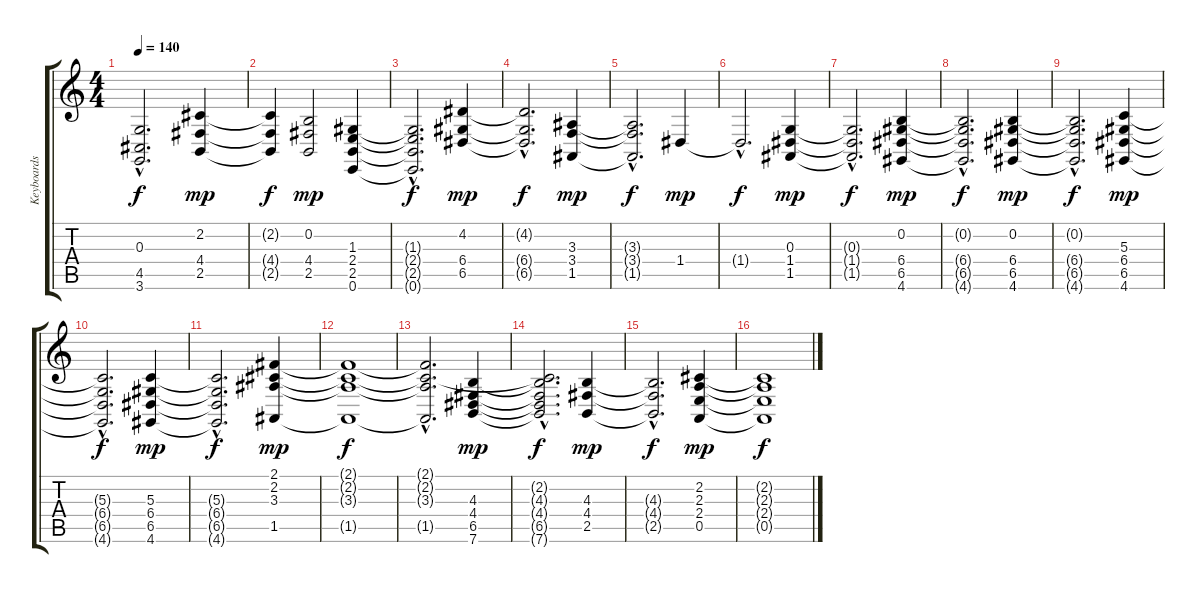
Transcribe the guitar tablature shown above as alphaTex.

\track ("Keyboards" "Keyboards") {instrument stringensemble1}
\staff {score tabs}
\tuning (E4 B3 G3 D3 A2 E2) {hide}
\ts (4 4)
\tempo 140
\clef g2
\ks c
(0.3{hac t} 4.5{hac t} 3.6{hac t}).2{d dy f} (2.2 4.4 2.5).4{dy mp} |
(2.2{t} 4.4{t} 2.5{t}).4{dy f} (0.2 4.4 2.5).2{dy mp} (1.3 2.4 2.5 0.6).4 |
(1.3{hac t} 2.4{hac t} 2.5{hac t} 0.6{hac t}).2{d dy f} (4.2 6.4 6.5).4{dy mp} |
(4.2{hac t} 6.4{hac t} 6.5{hac t}).2{d dy f} (3.3 3.4 1.5).4{dy mp} |
(3.3{hac t} 3.4{hac t} 1.5{hac t}).2{d dy f} 1.4.4{dy mp} |
1.4{hac t}.2{d dy f} (0.3 1.4 1.5).4{dy mp} |
(0.3{hac t} 1.4{hac t} 1.5{hac t}).2{d dy f} (0.2 6.4 6.5 4.6).4{dy mp} |
(0.2{hac t} 6.4{hac t} 6.5{hac t} 4.6{hac t}).2{d dy f} (0.2 6.4 6.5 4.6).4{dy mp} |
(0.2{hac t} 6.4{hac t} 6.5{hac t} 4.6{hac t}).2{d dy f} (5.3 6.4 6.5 4.6).4{dy mp} |
(5.3{hac t} 6.4{hac t} 6.5{hac t} 4.6{hac t}).2{d dy f} (5.3 6.4 6.5 4.6).4{dy mp} |
(5.3{hac t} 6.4{hac t} 6.5{hac t} 4.6{hac t}).2{d dy f} (2.1 2.2 3.3 1.5).4{dy mp} |
(2.1{t} 2.2{t} 3.3{t} 1.5{t}).1{dy f} |
(2.1{hac t} 2.2{hac t} 3.3{hac t} 1.5{hac t}).2{d} (4.3 4.4 6.5 7.6).4{dy mp} |
(2.2{hac t} 4.3{hac t} 4.4{hac t} 6.5{hac t} 7.6{hac t}).2{d dy f} (4.3 4.4 2.5).4{dy mp} |
(4.3{hac t} 4.4{hac t} 2.5{hac t}).2{d dy f} (2.2 2.3 2.4 0.5).4{dy mp} |
(2.2{t} 2.3{t} 2.4{t} 0.5{t}).1{dy f}
